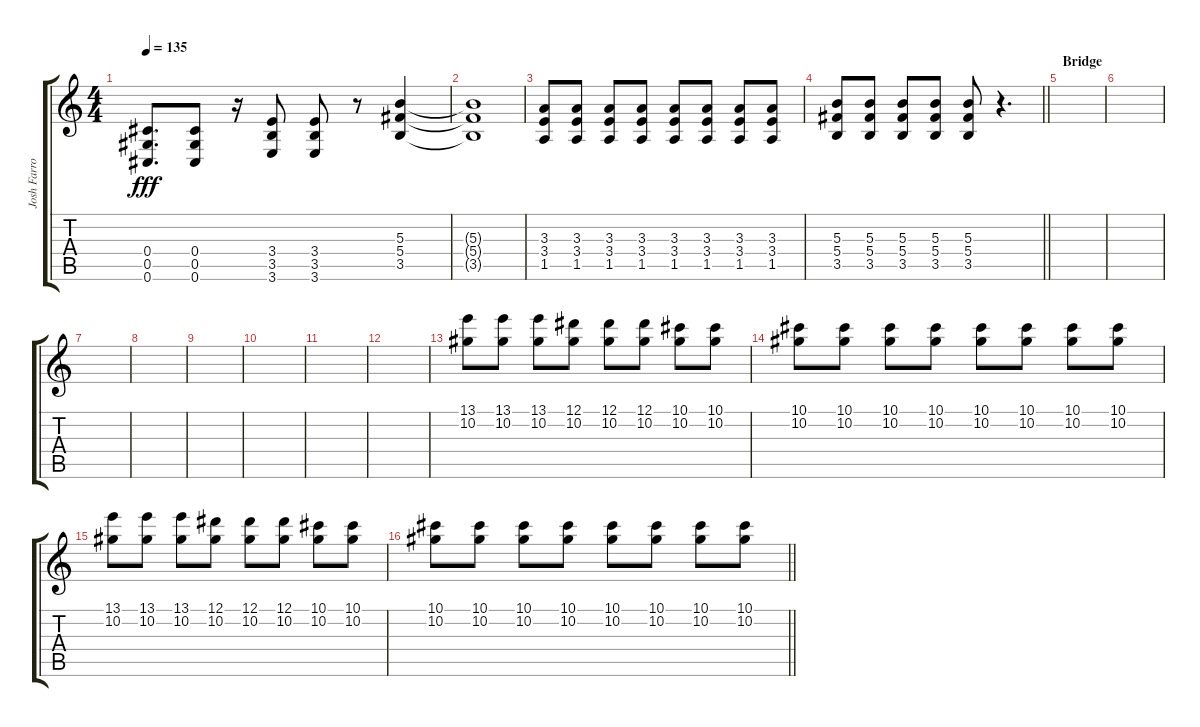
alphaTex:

\track ("Josh Farro (Lead Guitar)" "Josh Farro") {instrument overdrivenguitar}
\staff {score tabs}
\tuning (Eb4 Bb3 Gb3 Db3 Ab2 Db2) {hide}
\ts (4 4)
\tempo 135
\clef g2
\ks c
(0.4 0.5 0.6).8{d dy fff} (0.4 0.5 0.6).8 r.16 (3.4 3.5 3.6).8 (3.4 3.5 3.6).8 r.8 (5.3 5.4 3.5).4 |
(5.3{t} 5.4{t} 3.5{t}).1 |
(3.3 3.4 1.5).8 (3.3 3.4 1.5).8 (3.3 3.4 1.5).8 (3.3 3.4 1.5).8 (3.3 3.4 1.5).8 (3.3 3.4 1.5).8 (3.3 3.4 1.5).8 (3.3 3.4 1.5).8 |
\barLineRight lightlight
(5.3 5.4 3.5).8 (5.3 5.4 3.5).8 (5.3 5.4 3.5).8 (5.3 5.4 3.5).8 (5.3 5.4 3.5).8 r.4{d} |
\section ("" "Bridge")
|
|
|
|
|
|
|
|
(13.1 10.2).8 (13.1 10.2).8 (13.1 10.2).8 (12.1 10.2).8 (12.1 10.2).8 (12.1 10.2).8 (10.1 10.2).8 (10.1 10.2).8 |
(10.1 10.2).8 (10.1 10.2).8 (10.1 10.2).8 (10.1 10.2).8 (10.1 10.2).8 (10.1 10.2).8 (10.1 10.2).8 (10.1 10.2).8 |
(13.1 10.2).8 (13.1 10.2).8 (13.1 10.2).8 (12.1 10.2).8 (12.1 10.2).8 (12.1 10.2).8 (10.1 10.2).8 (10.1 10.2).8 |
\barLineRight lightlight
(10.1 10.2).8 (10.1 10.2).8 (10.1 10.2).8 (10.1 10.2).8 (10.1 10.2).8 (10.1 10.2).8 (10.1 10.2).8 (10.1 10.2).8
